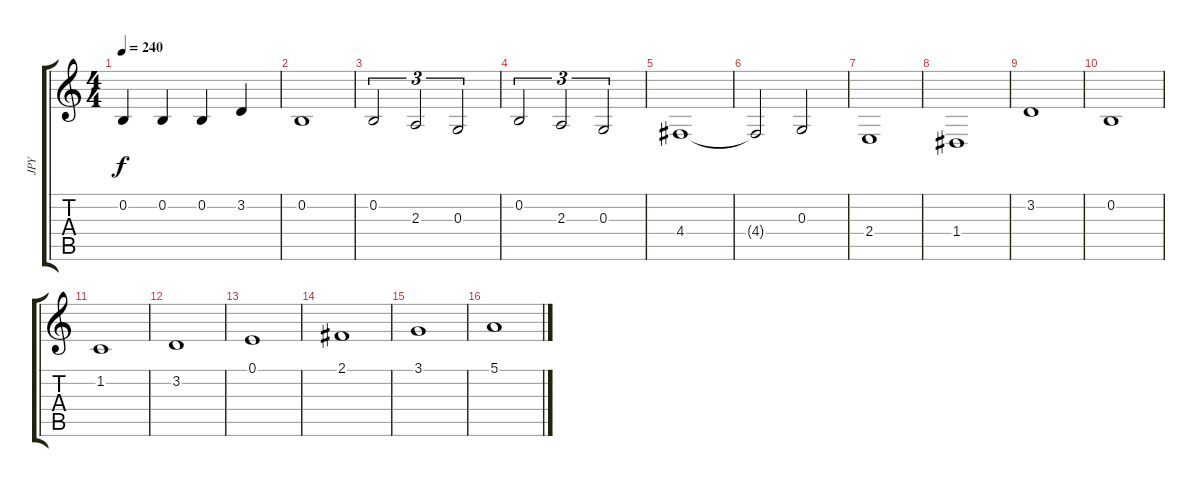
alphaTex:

\track ("JPY" "JPY") {instrument acousticgrandpiano}
\staff {score tabs}
\tuning (E4 B3 G3 D3 A2 E2) {hide}
\ts (4 4)
\tempo 240
\clef g2
\ks c
0.2.4{dy f volume 16 balance 8 instrument acousticgrandpiano} 0.2.4 0.2.4 3.2.4 |
0.2.1 |
0.2.2{tu (3 2) volume 10 instrument tinklebell} 2.3.2{tu (3 2)} 0.3.2{tu (3 2)} |
0.2.2{tu (3 2) volume 13 instrument tinklebell} 2.3.2{tu (3 2)} 0.3.2{tu (3 2)} |
4.4.1{volume 16 balance 8 instrument acousticgrandpiano} |
4.4{t}.2 0.3.2 |
2.4.1 |
1.4.1 |
3.2.1{volume 10 instrument tinklebell} |
0.2.1 |
1.2.1 |
3.2.1 |
0.1.1 |
2.1.1 |
3.1.1 |
5.1.1
